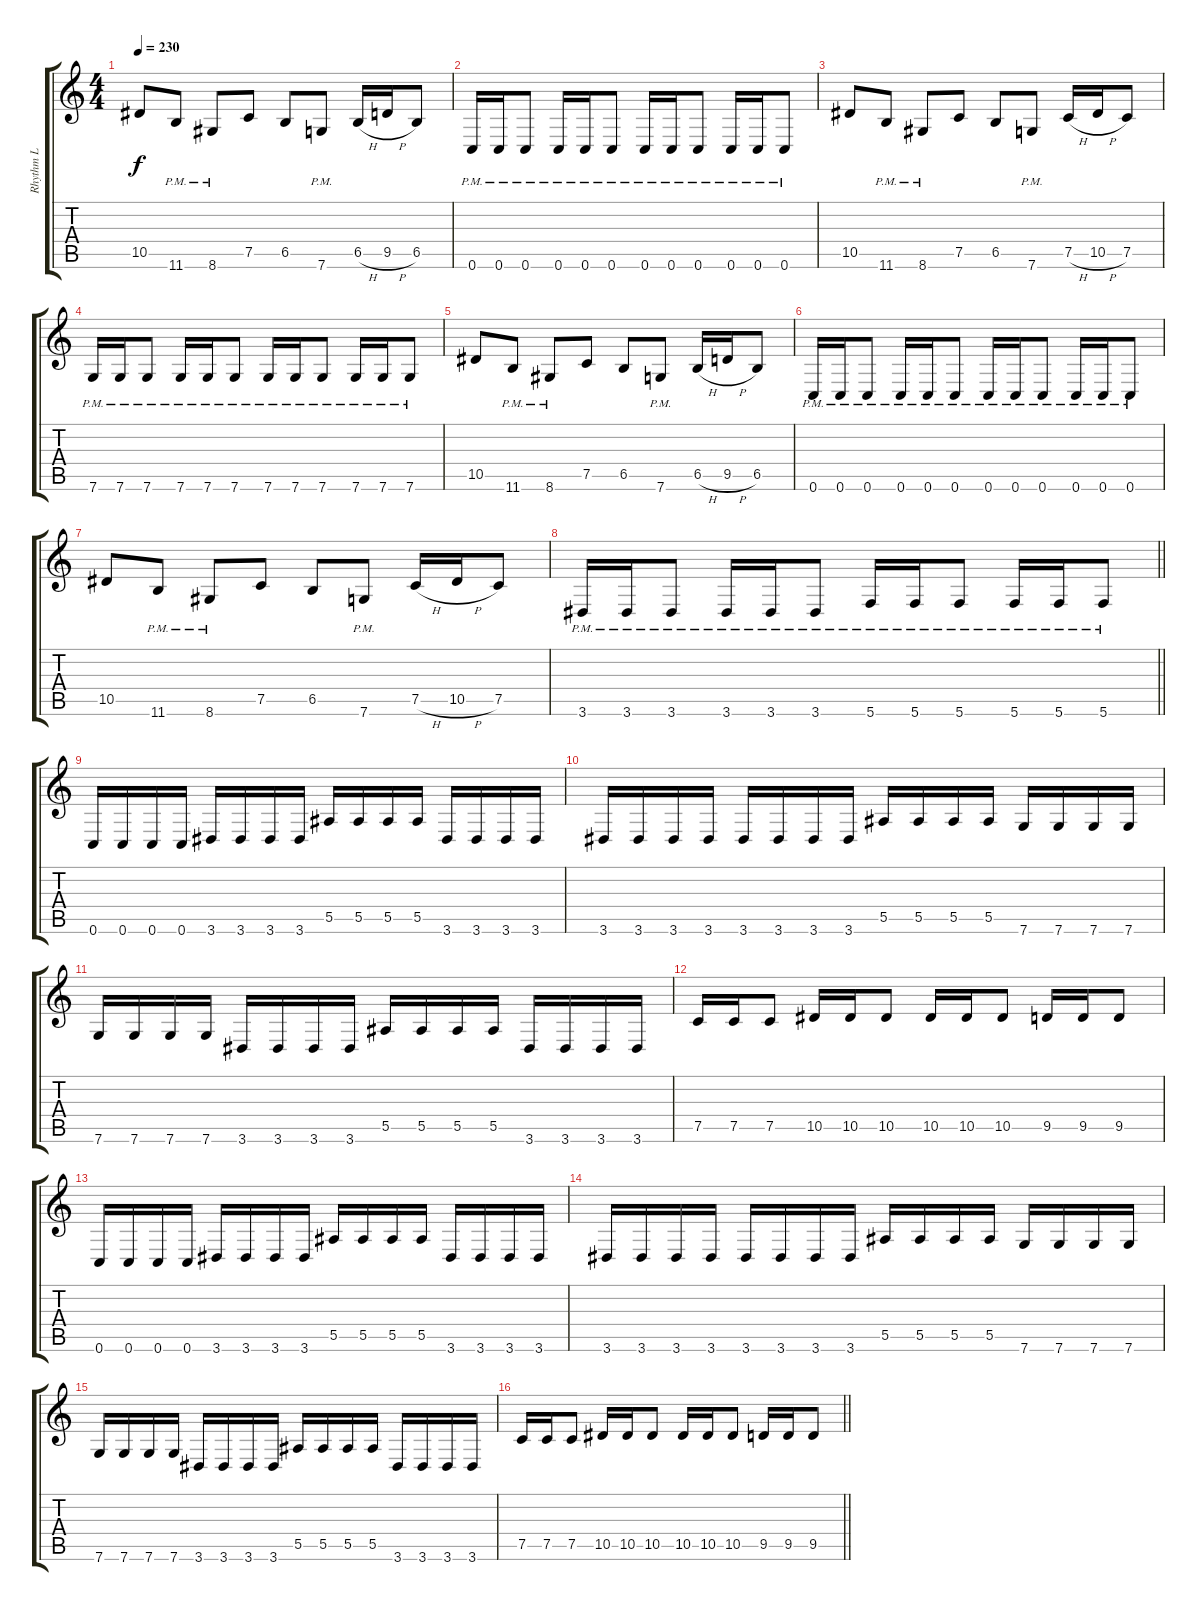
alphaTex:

\track ("Rhythm L" "Rhythm L") {instrument distortionguitar}
\staff {score tabs}
\tuning (C4 G3 Eb3 Bb2 F2 C2) {hide}
\ts (4 4)
\section ("" "")
\tempo 230
\clef g2
\ks c
10.5.8{dy f} 11.6{pm}.8 8.6{pm}.8 7.5.8 6.5.8 7.6{pm}.8 6.5{h}.16 9.5{h}.16 6.5.8 |
0.6{pm}.16 0.6{pm}.16 0.6{pm}.8 0.6{pm}.16 0.6{pm}.16 0.6{pm}.8 0.6{pm}.16 0.6{pm}.16 0.6{pm}.8 0.6{pm}.16 0.6{pm}.16 0.6{pm}.8 |
10.5.8 11.6{pm}.8 8.6{pm}.8 7.5.8 6.5.8 7.6{pm}.8 7.5{h}.16 10.5{h}.16 7.5.8 |
7.6{pm}.16 7.6{pm}.16 7.6{pm}.8 7.6{pm}.16 7.6{pm}.16 7.6{pm}.8 7.6{pm}.16 7.6{pm}.16 7.6{pm}.8 7.6{pm}.16 7.6{pm}.16 7.6{pm}.8 |
10.5.8 11.6{pm}.8 8.6{pm}.8 7.5.8 6.5.8 7.6{pm}.8 6.5{h}.16 9.5{h}.16 6.5.8 |
0.6{pm}.16 0.6{pm}.16 0.6{pm}.8 0.6{pm}.16 0.6{pm}.16 0.6{pm}.8 0.6{pm}.16 0.6{pm}.16 0.6{pm}.8 0.6{pm}.16 0.6{pm}.16 0.6{pm}.8 |
10.5.8 11.6{pm}.8 8.6{pm}.8 7.5.8 6.5.8 7.6{pm}.8 7.5{h}.16 10.5{h}.16 7.5.8 |
\barLineRight lightlight
3.6{pm}.16 3.6{pm}.16 3.6{pm}.8 3.6{pm}.16 3.6{pm}.16 3.6{pm}.8 5.6{pm}.16 5.6{pm}.16 5.6{pm}.8 5.6{pm}.16 5.6{pm}.16 5.6{pm}.8 |
\section ("" "")
0.6.16 0.6.16 0.6.16 0.6.16 3.6.16 3.6.16 3.6.16 3.6.16 5.5.16 5.5.16 5.5.16 5.5.16 3.6.16 3.6.16 3.6.16 3.6.16 |
3.6.16 3.6.16 3.6.16 3.6.16 3.6.16 3.6.16 3.6.16 3.6.16 5.5.16 5.5.16 5.5.16 5.5.16 7.6.16 7.6.16 7.6.16 7.6.16 |
7.6.16 7.6.16 7.6.16 7.6.16 3.6.16 3.6.16 3.6.16 3.6.16 5.5.16 5.5.16 5.5.16 5.5.16 3.6.16 3.6.16 3.6.16 3.6.16 |
7.5.16 7.5.16 7.5.8 10.5.16 10.5.16 10.5.8 10.5.16 10.5.16 10.5.8 9.5.16 9.5.16 9.5.8 |
0.6.16 0.6.16 0.6.16 0.6.16 3.6.16 3.6.16 3.6.16 3.6.16 5.5.16 5.5.16 5.5.16 5.5.16 3.6.16 3.6.16 3.6.16 3.6.16 |
3.6.16 3.6.16 3.6.16 3.6.16 3.6.16 3.6.16 3.6.16 3.6.16 5.5.16 5.5.16 5.5.16 5.5.16 7.6.16 7.6.16 7.6.16 7.6.16 |
7.6.16 7.6.16 7.6.16 7.6.16 3.6.16 3.6.16 3.6.16 3.6.16 5.5.16 5.5.16 5.5.16 5.5.16 3.6.16 3.6.16 3.6.16 3.6.16 |
\barLineRight lightlight
7.5.16 7.5.16 7.5.8 10.5.16 10.5.16 10.5.8 10.5.16 10.5.16 10.5.8 9.5.16 9.5.16 9.5.8
